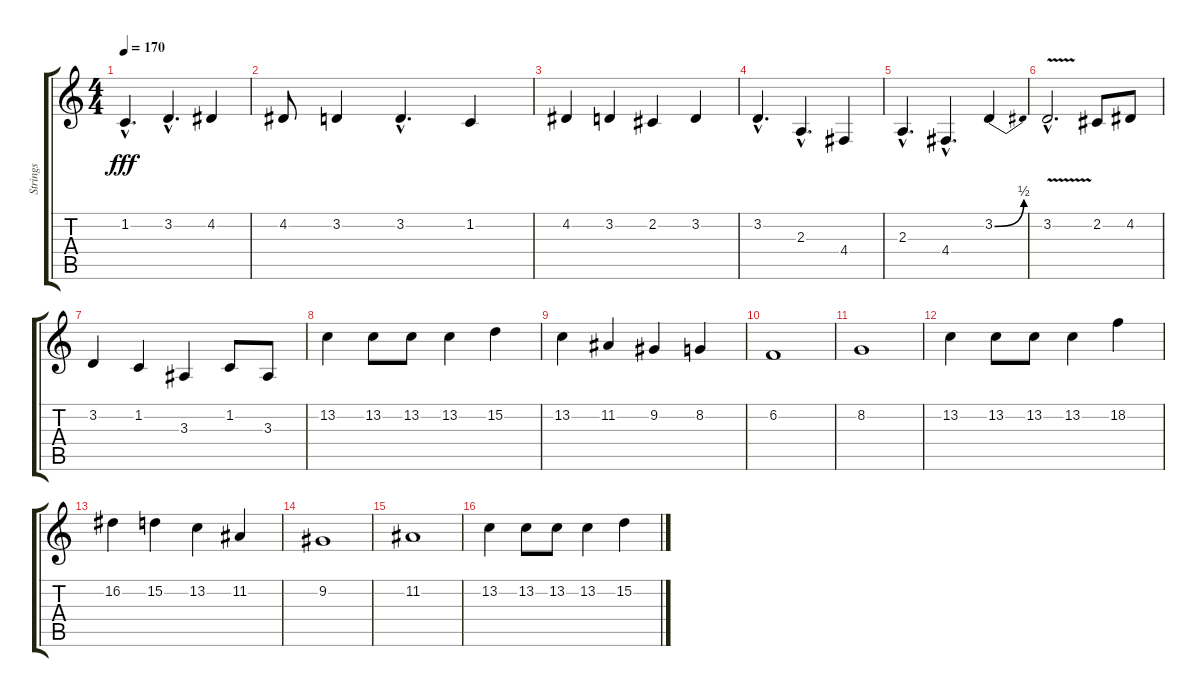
\track ("Strings" "Strings") {instrument stringensemble1}
\staff {score tabs}
\tuning (E4 B3 G3 D3 A2 E2) {hide}
\ts (4 4)
\tempo 170
\clef g2
\ks c
1.2{hac}.4{d dy fff} 3.2{hac}.4{d} 4.2.4 |
4.2.8 3.2.4 3.2{hac}.4{d} 1.2.4 |
4.2.4 3.2.4 2.2.4 3.2.4 |
3.2{hac}.4{d} 2.3{hac}.4{d} 4.4.4 |
2.3{hac}.4{d} 4.4{hac}.4{d} 3.2{be (bend 0 0 60 2)}.4 |
3.2{v hac}.2{d} 2.2.8 4.2.8 |
3.2.4 1.2.4 3.3.4 1.2.8 3.3.8 |
13.2.4 13.2.8 13.2.8 13.2.4 15.2.4 |
13.2.4 11.2.4 9.2.4 8.2.4 |
6.2.1 |
8.2.1 |
13.2.4 13.2.8 13.2.8 13.2.4 18.2.4 |
16.2.4 15.2.4 13.2.4 11.2.4 |
9.2.1 |
11.2.1 |
13.2.4 13.2.8 13.2.8 13.2.4 15.2.4
